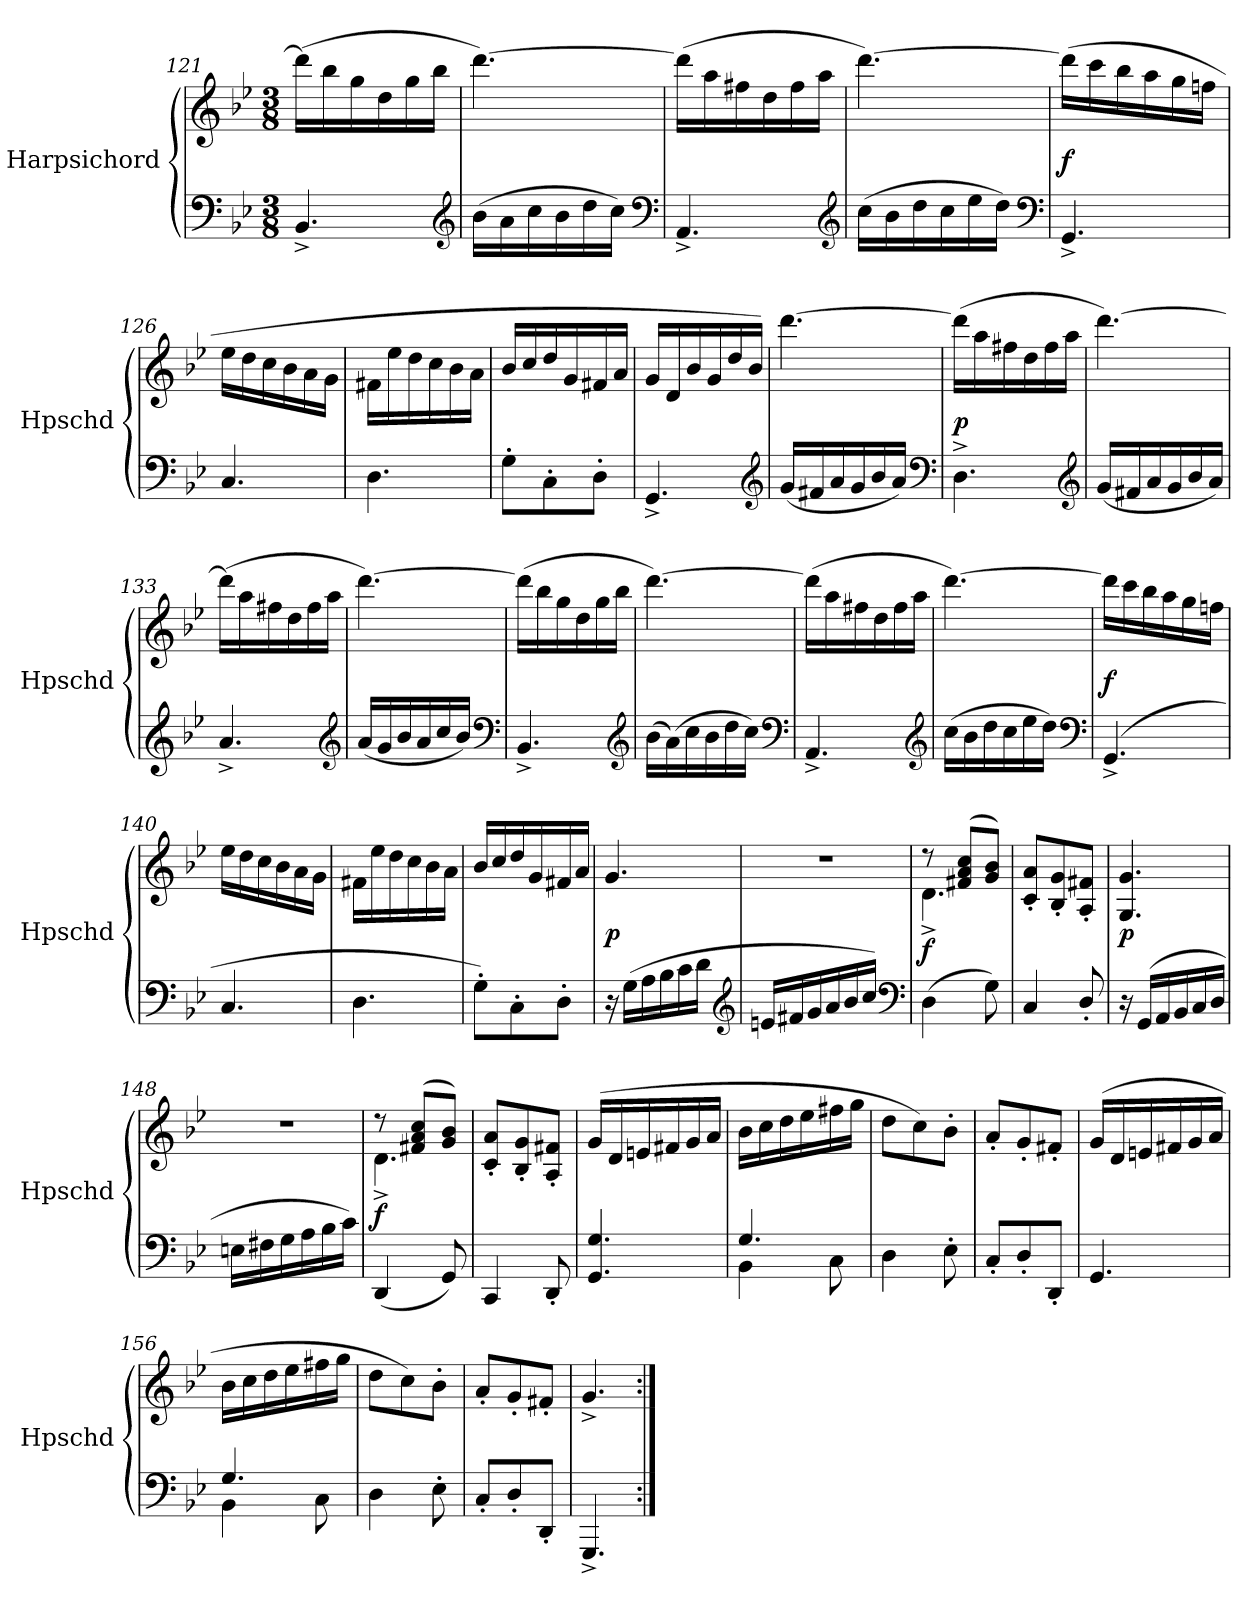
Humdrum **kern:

**kern	**kern	**dynam
*part1	*part1	*part1
*staff2	*staff1	*staff1/2
*I"Harpsichord	*	*
*I'Hpschd	*	*
*clefF4	*clefG2	*
*k[b-e-]	*k[b-e-]	*
*g:	*g:	*
*M3/8	*M3/8	*
=121	=121	=121
4.BB-^/	(16ddd\LL]	.
.	16bb-\	.
.	16gg\	.
.	16dd\	.
.	16gg\	.
.	16bb-\JJ	.
*clefG2	*	*
=122	=122	=122
(16b-\LL	[4.ddd\)	.
16a\	.	.
16cc\	.	.
16b-\	.	.
16dd\	.	.
16cc\JJ)	.	.
*clefF4	*	*
=123	=123	=123
4.AA^/	(16ddd\LL]	.
.	16aa\	.
.	16ff#X\	.
.	16dd\	.
.	16ff#\	.
.	16aa\JJ	.
*clefG2	*	*
=124	=124	=124
(16cc\LL	[4.ddd\)	.
16b-\	.	.
16dd\	.	.
16cc\	.	.
16ee-\	.	.
16dd\JJ)	.	.
*clefF4	*	*
=125	=125	=125
4.GG^/	(16ddd\LL]	f
.	16ccc\	.
.	16bb-\	.
.	16aa\	.
.	16gg\	.
.	16ffn\JJ	.
=126	=126	=126
4.C/	16ee-\LL	.
.	16dd\	.
.	16cc\	.
.	16b-\	.
.	16a\	.
.	16g\JJ	.
=127	=127	=127
4.D\	16f#X\LL	.
.	16ee-\	.
.	16dd\	.
.	16cc\	.
.	16b-\	.
.	16a\JJ	.
=128	=128	=128
8G'\L	16b-/LL	.
.	16cc/	.
8C'\	16dd/	.
.	16g/	.
8D'\J	16f#X/	.
.	16a/JJ	.
=129	=129	=129
4.GG^/	16g/LL	.
.	16d/	.
.	16b-/	.
.	16g/	.
.	16dd/	.
.	16b-/JJ)	.
*clefG2	*	*
=130	=130	=130
(16g/LL	[4.ddd\	.
16f#X/	.	.
16a/	.	.
16g/	.	.
16b-/	.	.
16a/JJ)	.	.
*clefF4	*	*
=131	=131	=131
4.D^\	(16ddd\LL]	p
.	16aa\	.
.	16ff#X\	.
.	16dd\	.
.	16ff#\	.
.	16aa\JJ	.
*clefG2	*	*
=132	=132	=132
(16g/LL	[4.ddd\)	.
16f#X/	.	.
16a/	.	.
16g/	.	.
16b-/	.	.
16a/JJ)	.	.
=133	=133	=133
4.a^/	(16ddd\LL]	.
.	16aa\	.
.	16ff#X\	.
.	16dd\	.
.	16ff#\	.
.	16aa\JJ	.
*clefG2	*	*
=134	=134	=134
(16a/LL	[4.ddd\)	.
16g/	.	.
16b-/	.	.
16a/	.	.
16cc/	.	.
16b-/JJ)	.	.
*clefF4	*	*
=135	=135	=135
4.BB-^/	(16ddd\LL]	.
.	16bb-\	.
.	16gg\	.
.	16dd\	.
.	16gg\	.
.	16bb-\JJ	.
*clefG2	*	*
=136	=136	=136
(16b-\LL	[4.ddd\)	.
(16a\)	.	.
16cc\	.	.
16b-\	.	.
16dd\	.	.
16cc\JJ)	.	.
*clefF4	*	*
=137	=137	=137
4.AA^/	(16ddd\LL]	.
.	16aa\	.
.	16ff#X\	.
.	16dd\	.
.	16ff#\	.
.	16aa\JJ	.
*clefG2	*	*
=138	=138	=138
(16cc\LL	[4.ddd\)	.
16b-\	.	.
16dd\	.	.
16cc\	.	.
16ee-\	.	.
16dd\JJ)	.	.
*clefF4	*	*
=139	=139	=139
(4.GG^/	16ddd\LL]	f
.	16ccc\	.
.	16bb-\	.
.	16aa\	.
.	16gg\	.
.	16ffn\JJ	.
=140	=140	=140
4.C/	16ee-\LL	.
.	16dd\	.
.	16cc\	.
.	16b-\	.
.	16a\	.
.	16g\JJ	.
=141	=141	=141
4.D\	16f#X\LL	.
.	16ee-\	.
.	16dd\	.
.	16cc\	.
.	16b-\	.
.	16a\JJ	.
=142	=142	=142
8G'\L)	16b-/LL	.
.	16cc/	.
8C'\	16dd/	.
.	16g/	.
8D'\J	16f#X/	.
.	16a/JJ	.
=143	=143	=143
16r	4.g/	p
(16G\LL	.	.
16A\	.	.
16B-\	.	.
16c\	.	.
16d\JJ	.	.
*clefG2	*	*
=144	=144	=144
16en/LL	4.r	.
16f#X/	.	.
16g/	.	.
16a/	.	.
16b-/	.	.
16cc/JJ)	.	.
*clefF4	*	*
=145	=145	=145
*	*^	*
(4D\	8r	4.d^\	f
.	(8f#X/ 8a/ 8cc/L	.	.
8G\)	8g/ 8b-/J)	.	.
*	*v	*v	*
=146	=146	=146
4C/	8c'/ 8a'/L	.
.	8B-'/ 8g'/	.
8D'/	8A'/ 8f#X'/J	.
=147	=147	=147
16r	4.G/ 4.g/	p
(16GG/LL	.	.
16AA/	.	.
16BB-/	.	.
16C/	.	.
16D/JJ	.	.
=148	=148	=148
16En\LL	4.r	.
16F#X\	.	.
16G\	.	.
16A\	.	.
16B-\	.	.
16c\JJ)	.	.
=149	=149	=149
*	*^	*
(4DD/	8r	4.d^\	f
.	(8f#X/ 8a/ 8cc/L	.	.
8GG/)	8g/ 8b-/J)	.	.
*	*v	*v	*
=150	=150	=150
4CC/	8c'/ 8a'/L	.
.	8B-'/ 8g'/	.
8DD'/	8A'/ 8f#X'/J	.
=151	=151	=151
4.GG/ 4.G/	(16g/LL	.
.	16d/	.
.	16en/	.
.	16f#X/	.
.	16g/	.
.	16a/JJ	.
=152	=152	=152
*^	*	*
4.G/	4BB-\	16b-\LL	.
.	.	16cc\	.
.	.	16dd\	.
.	.	16ee-\	.
.	8C\	16ff#X\	.
.	.	16gg\JJ	.
*v	*v	*	*
=153	=153	=153
4D\	8dd\L	.
.	8cc\)	.
8E-'\	8b-'\J	.
=154	=154	=154
8C'/L	8a'/L	.
8D'/	8g'/	.
8DD'/J	8f#X'/J	.
=155	=155	=155
4.GG/	(16g/LL	.
.	16d/	.
.	16en/	.
.	16f#X/	.
.	16g/	.
.	16a/JJ	.
=156	=156	=156
*^	*	*
4.G/	4BB-\	16b-\LL	.
.	.	16cc\	.
.	.	16dd\	.
.	.	16ee-\	.
.	8C\	16ff#X\	.
.	.	16gg\JJ	.
*v	*v	*	*
=157	=157	=157
4D\	8dd\L	.
.	8cc\)	.
8E-'\	8b-'\J	.
=158	=158	=158
8C'/L	8a'/L	.
8D'/	8g'/	.
8DD'/J	8f#X'/J	.
=159	=159	=159
4.GGG^/	4.g^/	.
=:|!	=:|!	=:|!
*-	*-	*-
